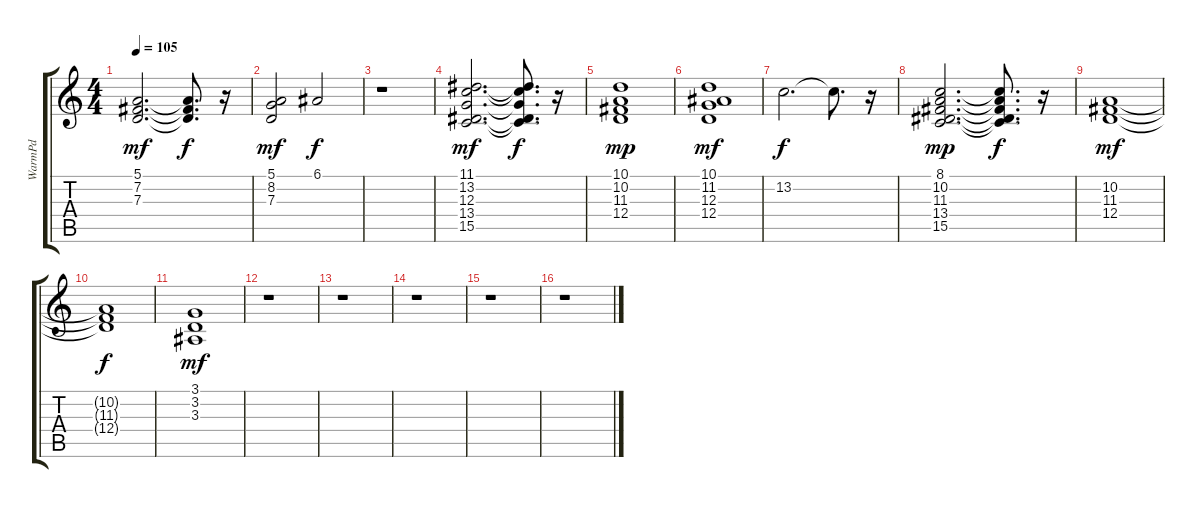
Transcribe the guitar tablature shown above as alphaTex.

\track ("WarmPd" "WarmPd") {instrument pad2warm}
\staff {score tabs}
\tuning (E4 B3 G3 D3 A2 E2) {hide}
\ts (4 4)
\tempo 105
\clef g2
\ks c
(5.1 7.2 7.3).2{d dy mf} (5.1{t} 7.2{t} 7.3{t}).8{d dy f} r.16 |
(5.1 8.2 7.3).2{dy mf} 6.1.2{dy f} |
r.1 |
(11.1 13.2 12.3 13.4 15.5).2{d dy mf} (11.1{t} 13.2{t} 12.3{t} 13.4{t} 15.5{t}).8{d dy f} r.16 |
(10.1 10.2 11.3 12.4).1{dy mp} |
(10.1 11.2 12.3 12.4).1{dy mf} |
13.2.2{d dy f} 13.2{t}.8{d} r.16 |
(8.1 10.2 11.3 13.4 15.5).2{d dy mp} (8.1{t} 10.2{t} 11.3{t} 13.4{t} 15.5{t}).8{d dy f} r.16 |
(10.2 11.3 12.4).1{dy mf} |
(10.2{t} 11.3{t} 12.4{t}).1{dy f} |
(3.1 3.2 3.3).1{dy mf} |
r.1 |
r.1 |
r.1 |
r.1 |
r.1
